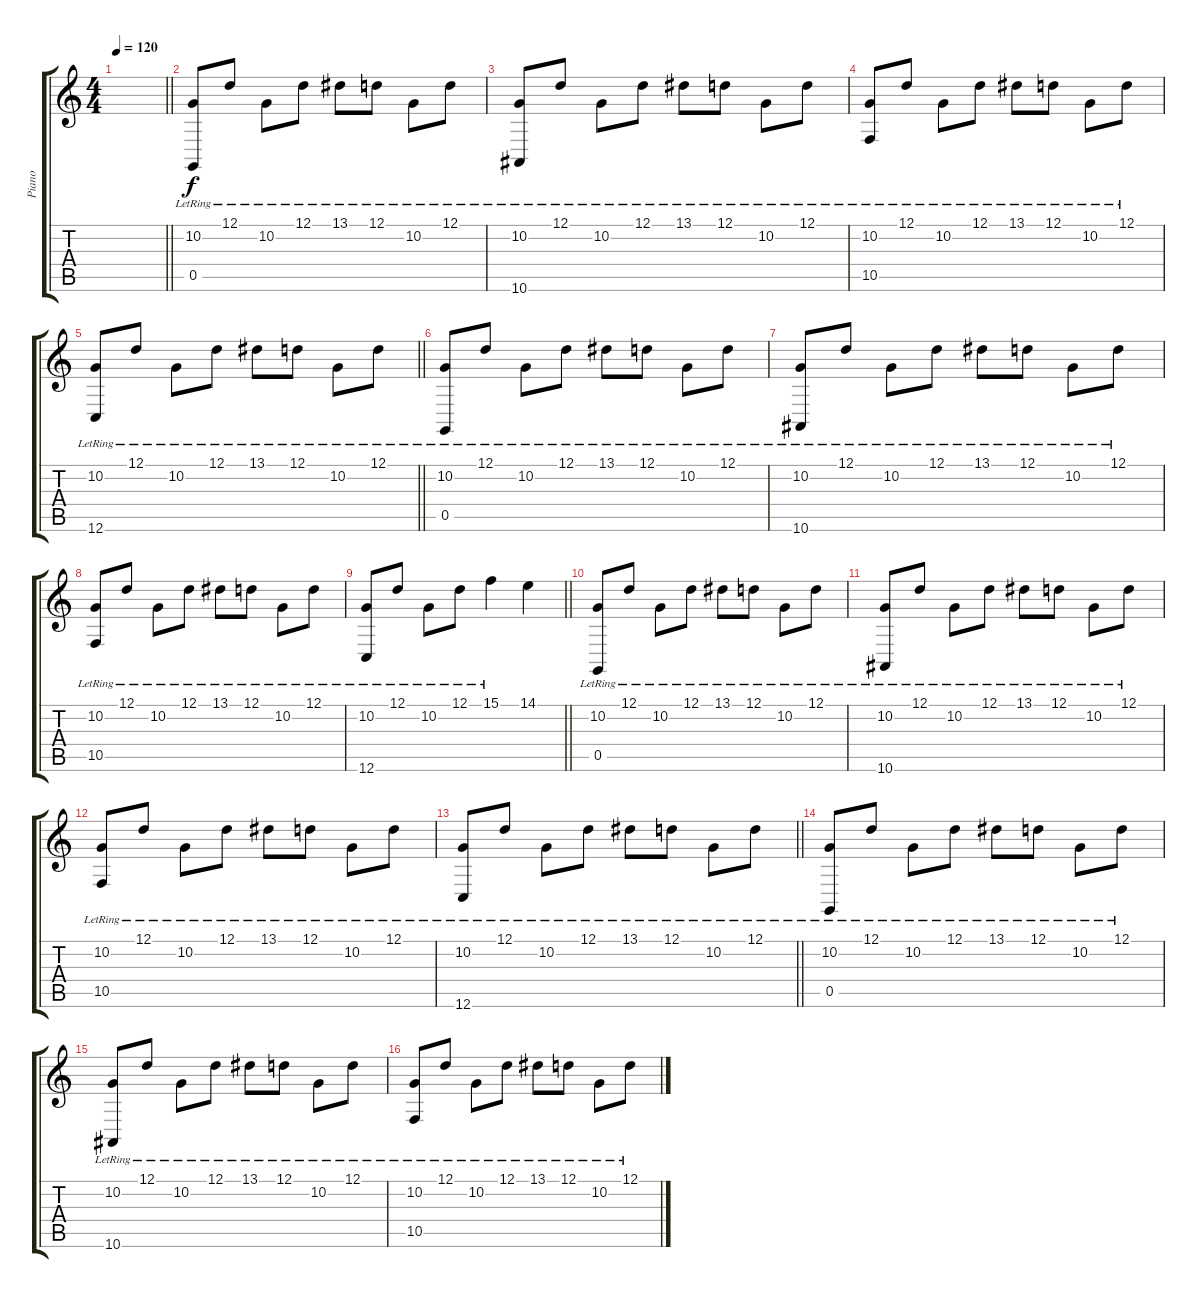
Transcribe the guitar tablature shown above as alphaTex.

\track ("Piano" "Piano") {instrument acousticgrandpiano}
\staff {score tabs}
\tuning (D4 A3 F3 C3 G2 C2) {hide}
\ts (4 4)
\tempo 120
\clef g2
\barLineRight lightlight
\ks c
|
(10.2{lr} 0.5{lr}).8 12.1{lr}.8 10.2{lr}.8 12.1{lr}.8 13.1{lr}.8 12.1{lr}.8 10.2{lr}.8 12.1{lr}.8 |
(10.2{lr} 10.6{lr}).8 12.1{lr}.8 10.2{lr}.8 12.1{lr}.8 13.1{lr}.8 12.1{lr}.8 10.2{lr}.8 12.1{lr}.8 |
(10.2{lr} 10.5{lr}).8 12.1{lr}.8 10.2{lr}.8 12.1{lr}.8 13.1{lr}.8 12.1{lr}.8 10.2{lr}.8 12.1{lr}.8 |
\barLineRight lightlight
(10.2{lr} 12.6{lr}).8 12.1{lr}.8 10.2{lr}.8 12.1{lr}.8 13.1{lr}.8 12.1{lr}.8 10.2{lr}.8 12.1{lr}.8 |
(10.2{lr} 0.5{lr}).8 12.1{lr}.8 10.2{lr}.8 12.1{lr}.8 13.1{lr}.8 12.1{lr}.8 10.2{lr}.8 12.1{lr}.8 |
(10.2{lr} 10.6{lr}).8 12.1{lr}.8 10.2{lr}.8 12.1{lr}.8 13.1{lr}.8 12.1{lr}.8 10.2{lr}.8 12.1{lr}.8 |
(10.2{lr} 10.5{lr}).8 12.1{lr}.8 10.2{lr}.8 12.1{lr}.8 13.1{lr}.8 12.1{lr}.8 10.2{lr}.8 12.1{lr}.8 |
\barLineRight lightlight
(10.2{lr} 12.6{lr}).8 12.1{lr}.8 10.2{lr}.8 12.1{lr}.8 15.1{lr}.4 14.1.4 |
(10.2{lr} 0.5{lr}).8 12.1{lr}.8 10.2{lr}.8 12.1{lr}.8 13.1{lr}.8 12.1{lr}.8 10.2{lr}.8 12.1{lr}.8 |
(10.2{lr} 10.6{lr}).8 12.1{lr}.8 10.2{lr}.8 12.1{lr}.8 13.1{lr}.8 12.1{lr}.8 10.2{lr}.8 12.1{lr}.8 |
(10.2{lr} 10.5{lr}).8 12.1{lr}.8 10.2{lr}.8 12.1{lr}.8 13.1{lr}.8 12.1{lr}.8 10.2{lr}.8 12.1{lr}.8 |
\barLineRight lightlight
(10.2{lr} 12.6{lr}).8 12.1{lr}.8 10.2{lr}.8 12.1{lr}.8 13.1{lr}.8 12.1{lr}.8 10.2{lr}.8 12.1{lr}.8 |
(10.2{lr} 0.5{lr}).8 12.1{lr}.8 10.2{lr}.8 12.1{lr}.8 13.1{lr}.8 12.1{lr}.8 10.2{lr}.8 12.1{lr}.8 |
(10.2{lr} 10.6{lr}).8 12.1{lr}.8 10.2{lr}.8 12.1{lr}.8 13.1{lr}.8 12.1{lr}.8 10.2{lr}.8 12.1{lr}.8 |
(10.2{lr} 10.5{lr}).8 12.1{lr}.8 10.2{lr}.8 12.1{lr}.8 13.1{lr}.8 12.1{lr}.8 10.2{lr}.8 12.1{lr}.8
